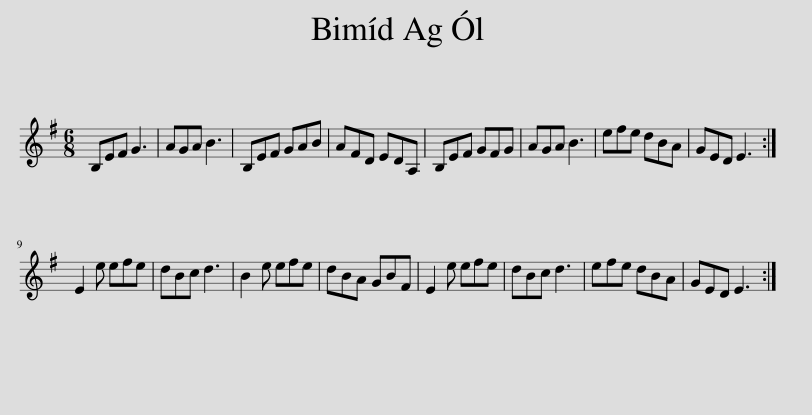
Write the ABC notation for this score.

X:1
L:1/8
M:6/8
I:linebreak $
K:Emin
V:1 treble
V:1
 B,EF G3 | AGA B3 | B,EF GAB | AFD EDA, | B,EF GFG | %5
 AGA B3 | efe dBA | GED E3 :|$ E2 e efe | dBc d3 | %10
 B2 e efe | dBA GBF | E2 e efe | dBc d3 | efe dBA | %15
 GED E3 :| %16
